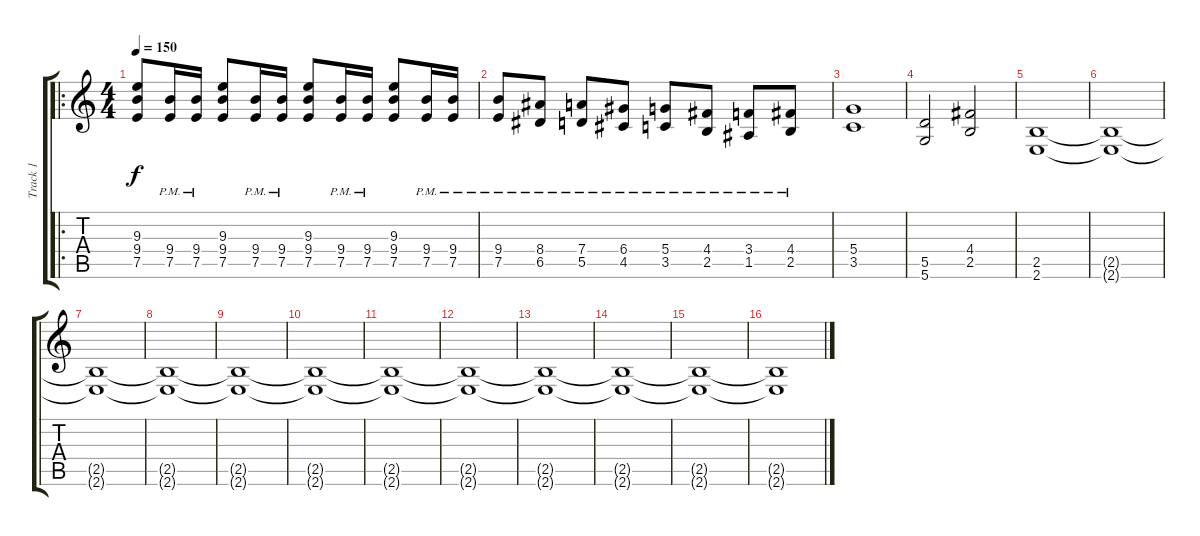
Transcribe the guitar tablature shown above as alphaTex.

\track ("Track 1" "Track 1") {instrument distortionguitar}
\staff {score tabs}
\tuning (E4 B3 G3 D3 A2 D2) {hide}
\ro
\ts (4 4)
\tempo 150
\clef g2
\ks c
(9.3 9.4 7.5).8{dy f} (9.4 7.5{pm}).16 (9.4 7.5{pm}).16 (9.3 9.4 7.5).8 (9.4 7.5{pm}).16 (9.4 7.5{pm}).16 (9.3 9.4 7.5).8 (9.4 7.5{pm}).16 (9.4 7.5{pm}).16 (9.3 9.4 7.5).8 (9.4 7.5{pm}).16 (9.4 7.5{pm}).16 |
(9.4{pm} 7.5{pm}).8 (8.4{pm} 6.5{pm}).8 (7.4{pm} 5.5{pm}).8 (6.4{pm} 4.5{pm}).8 (5.4{pm} 3.5{pm}).8 (4.4{pm} 2.5{pm}).8 (3.4{pm} 1.5{pm}).8 (4.4{pm} 2.5{pm}).8 |
(5.4 3.5).1 |
(5.5 5.6).2 (4.4 2.5).2 |
(2.5 2.6).1 |
(2.5{t} 2.6{t}).1 |
(2.5{t} 2.6{t}).1 |
(2.5{t} 2.6{t}).1{volume 11} |
(2.5{t} 2.6{t}).1 |
(2.5{t} 2.6{t}).1 |
(2.5{t} 2.6{t}).1 |
(2.5{t} 2.6{t}).1 |
(2.5{t} 2.6{t}).1 |
(2.5{t} 2.6{t}).1 |
(2.5{t} 2.6{t}).1 |
(2.5{t} 2.6{t}).1
